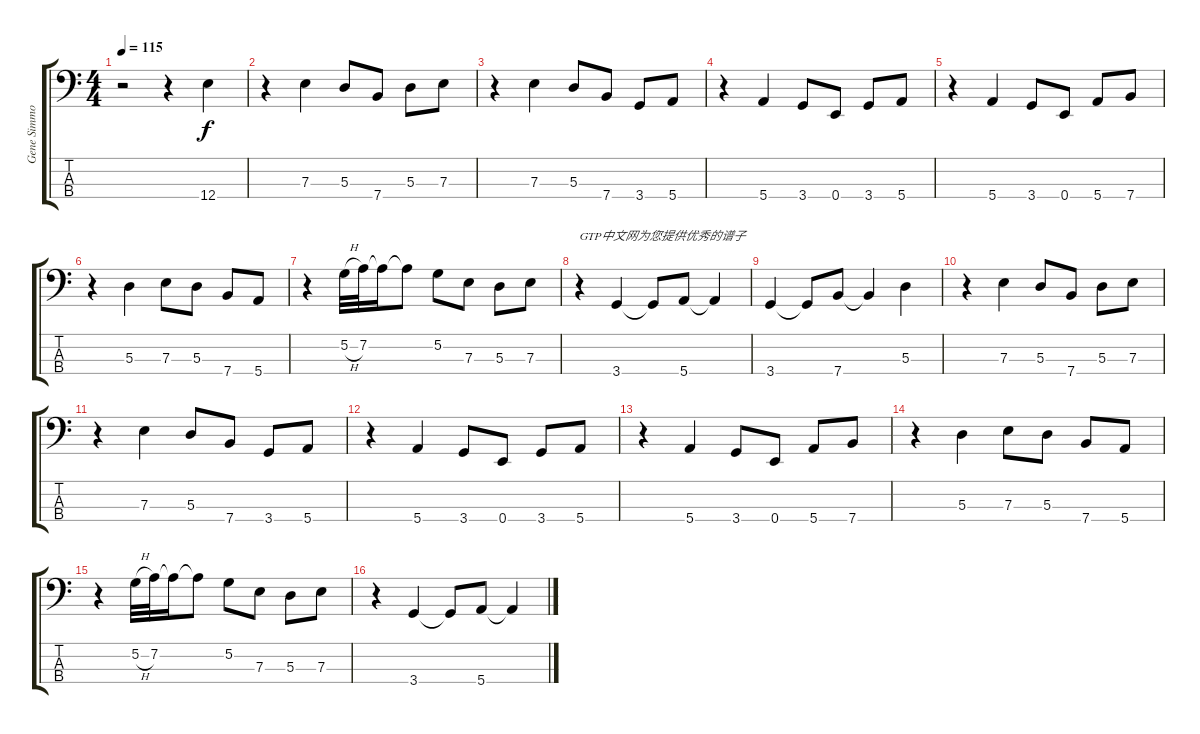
\track ("Gene Simmons" "Gene Simmo") {instrument electricbasspick}
\staff {score tabs}
\tuning (G2 D2 A1 E1) {hide}
\ts (4 4)
\tempo 115
\clef f4
\ks c
r.2{dy f instrument electricbasspick} r.4 12.4.4 |
r.4 7.3.4 5.3.8 7.4.8 5.3.8 7.3.8 |
r.4 7.3.4 5.3.8 7.4.8 3.4.8 5.4.8 |
r.4 5.4.4 3.4.8 0.4.8 3.4.8 5.4.8 |
r.4 5.4.4 3.4.8 0.4.8 5.4.8 7.4.8 |
r.4 5.3.4 7.3.8 5.3.8 7.4.8 5.4.8 |
r.4 5.2{h}.32 7.2.32 7.2{t}.16 7.2{t}.8 5.2.8 7.3.8 5.3.8 7.3.8 |
r.4{txt "GTP中文网为您提供优秀的谱子"} 3.4.4 3.4{t}.8 5.4.8 5.4{t}.4 |
3.4.4 3.4{t}.8 7.4.8 7.4{t}.4 5.3.4 |
r.4 7.3.4 5.3.8 7.4.8 5.3.8 7.3.8 |
r.4 7.3.4 5.3.8 7.4.8 3.4.8 5.4.8 |
r.4 5.4.4 3.4.8 0.4.8 3.4.8 5.4.8 |
r.4 5.4.4 3.4.8 0.4.8 5.4.8 7.4.8 |
r.4 5.3.4 7.3.8 5.3.8 7.4.8 5.4.8 |
r.4 5.2{h}.32 7.2.32 7.2{t}.16 7.2{t}.8 5.2.8 7.3.8 5.3.8 7.3.8 |
r.4 3.4.4 3.4{t}.8 5.4.8 5.4{t}.4
